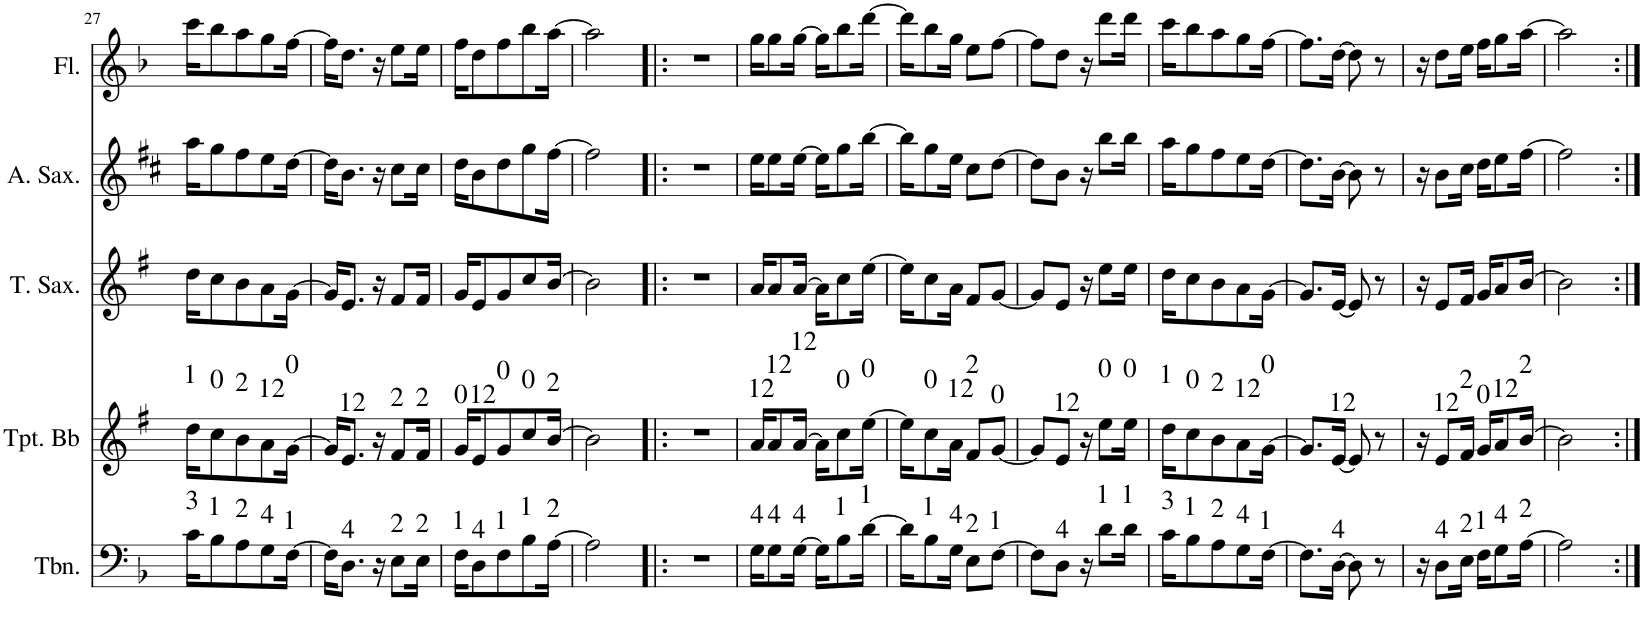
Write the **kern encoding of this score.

**kern	**kern	**kern	**kern	**kern
*part5	*part4	*part3	*part2	*part1
*staff5	*staff4	*staff3	*staff2	*staff1
*I"Trombone	*I"Trompete Bb	*I"Tenor Saxophone	*I"Alto Saxophone	*I"Flute
*I'Tbn.	*I'Tpt. Bb	*I'T. Sax.	*I'A. Sax.	*I'Fl.
!!LO:PB:g=z
*clefF4	*clefG2	*clefG2	*clefG2	*clefG2
*	*Trd1c2	*Trd8c14	*Trd5c9	*
*k[b-]	*k[f#]	*k[f#]	*k[f#c#]	*k[b-]
*M2/4	*M2/4	*M2/4	*M2/4	*M2/4
=27	=27	=27	=27	=27
!	!LO:TX:a:t=1	!	!	!
!LO:TX:a:t=3	!	!	!	!
16c\KL	16dd\KL	16dd\KL	16aa\KL	16ccc\KL
!	!LO:TX:a:t=0	!	!	!
!LO:TX:a:t=1	!	!	!	!
8B-\	8cc\	8cc\	8gg\	8bb-\
!	!LO:TX:a:t=2	!	!	!
!LO:TX:a:t=2	!	!	!	!
8A\	8b\	8b\	8ff#\	8aa\
!	!LO:TX:a:t=12	!	!	!
!LO:TX:a:t=4	!	!	!	!
8G\	8a\	8a\	8ee\	8gg\
!	!LO:TX:a:t=0	!	!	!
!LO:TX:a:t=1	!	!	!	!
[16F\Jk	[16g\Jk	[16g\Jk	[16dd\Jk	[16ff\Jk
=28	=28	=28	=28	=28
16F\KL]	16g/KL]	16g/KL]	16dd\KL]	16ff\KL]
!	!LO:TX:a:t=12	!	!	!
!LO:TX:a:t=4	!	!	!	!
8.D\J	8.e/J	8.e/J	8.b\J	8.dd\J
16r	16r	16r	16r	16r
!	!LO:TX:a:t=2	!	!	!
!LO:TX:a:t=2	!	!	!	!
8E\L	8f#/L	8f#/L	8cc#\L	8ee\L
!	!LO:TX:a:t=2	!	!	!
!LO:TX:a:t=2	!	!	!	!
16E\Jk	16f#/Jk	16f#/Jk	16cc#\Jk	16ee\Jk
=29	=29	=29	=29	=29
!	!LO:TX:a:t=0	!	!	!
!LO:TX:a:t=1	!	!	!	!
16F\KL	16g/KL	16g/KL	16dd\KL	16ff\KL
!	!LO:TX:a:t=12	!	!	!
!LO:TX:a:t=4	!	!	!	!
8D\	8e/	8e/	8b\	8dd\
!	!LO:TX:a:t=0	!	!	!
!LO:TX:a:t=1	!	!	!	!
8F\	8g/	8g/	8dd\	8ff\
!	!LO:TX:a:t=0	!	!	!
!LO:TX:a:t=1	!	!	!	!
8B-\	8cc/	8cc/	8gg\	8bb-\
!	!LO:TX:a:t=2	!	!	!
!LO:TX:a:t=2	!	!	!	!
[16A\Jk	[16b/Jk	[16b/Jk	[16ff#\Jk	[16aa\Jk
=30	=30	=30	=30	=30
2A\]	2b\]	2b\]	2ff#\]	2aa\]
=31!|:	=31!|:	=31!|:	=31!|:	=31!|:
2r	2r	2r	2r	2r
=32	=32	=32	=32	=32
!	!LO:TX:a:t=12	!	!	!
!LO:TX:a:t=4	!	!	!	!
16G\KL	16a/KL	16a/KL	16ee\KL	16gg\KL
!	!LO:TX:a:t=12	!	!	!
!LO:TX:a:t=4	!	!	!	!
8G\	8a/	8a/	8ee\	8gg\
!	!LO:TX:a:t=12	!	!	!
!LO:TX:a:t=4	!	!	!	!
[16G\Jk	[16a/Jk	[16a/Jk	[16ee\Jk	[16gg\Jk
16G\KL]	16a\KL]	16a\KL]	16ee\KL]	16gg\KL]
!	!LO:TX:a:t=0	!	!	!
!LO:TX:a:t=1	!	!	!	!
8B-\	8cc\	8cc\	8gg\	8bb-\
!	!LO:TX:a:t=0	!	!	!
!LO:TX:a:t=1	!	!	!	!
[16d\Jk	[16ee\Jk	[16ee\Jk	[16bb\Jk	[16ddd\Jk
=33	=33	=33	=33	=33
16d\KL]	16ee\KL]	16ee\KL]	16bb\KL]	16ddd\KL]
!	!LO:TX:a:t=0	!	!	!
!LO:TX:a:t=1	!	!	!	!
8B-\	8cc\	8cc\	8gg\	8bb-\
!	!LO:TX:a:t=12	!	!	!
!LO:TX:a:t=4	!	!	!	!
16G\Jk	16a\Jk	16a\Jk	16ee\Jk	16gg\Jk
!	!LO:TX:a:t=2	!	!	!
!LO:TX:a:t=2	!	!	!	!
8E\L	8f#/L	8f#/L	8cc#\L	8ee\L
!	!LO:TX:a:t=0	!	!	!
!LO:TX:a:t=1	!	!	!	!
[8F\J	[8g/J	[8g/J	[8dd\J	[8ff\J
=34	=34	=34	=34	=34
8F\L]	8g/L]	8g/L]	8dd\L]	8ff\L]
!	!LO:TX:a:t=12	!	!	!
!LO:TX:a:t=4	!	!	!	!
8D\J	8e/J	8e/J	8b\J	8dd\J
16r	16r	16r	16r	16r
!	!LO:TX:a:t=0	!	!	!
!LO:TX:a:t=1	!	!	!	!
8d\L	8ee\L	8ee\L	8bb\L	8ddd\L
!	!LO:TX:a:t=0	!	!	!
!LO:TX:a:t=1	!	!	!	!
16d\Jk	16ee\Jk	16ee\Jk	16bb\Jk	16ddd\Jk
=35	=35	=35	=35	=35
!	!LO:TX:a:t=1	!	!	!
!LO:TX:a:t=3	!	!	!	!
16c\KL	16dd\KL	16dd\KL	16aa\KL	16ccc\KL
!	!LO:TX:a:t=0	!	!	!
!LO:TX:a:t=1	!	!	!	!
8B-\	8cc\	8cc\	8gg\	8bb-\
!	!LO:TX:a:t=2	!	!	!
!LO:TX:a:t=2	!	!	!	!
8A\	8b\	8b\	8ff#\	8aa\
!	!LO:TX:a:t=12	!	!	!
!LO:TX:a:t=4	!	!	!	!
8G\	8a\	8a\	8ee\	8gg\
!	!LO:TX:a:t=0	!	!	!
!LO:TX:a:t=1	!	!	!	!
[16F\Jk	[16g\Jk	[16g\Jk	[16dd\Jk	[16ff\Jk
=36	=36	=36	=36	=36
8.F\L]	8.g/L]	8.g/L]	8.dd\L]	8.ff\L]
!	!LO:TX:a:t=12	!	!	!
!LO:TX:a:t=4	!	!	!	!
[16D\Jk	[16e/Jk	[16e/Jk	[16b\Jk	[16dd\Jk
8D\]	8e/]	8e/]	8b\]	8dd\]
8r	8r	8r	8r	8r
=37	=37	=37	=37	=37
16r	16r	16r	16r	16r
!	!LO:TX:a:t=12	!	!	!
!LO:TX:a:t=4	!	!	!	!
8D\L	8e/L	8e/L	8b\L	8dd\L
!	!LO:TX:a:t=2	!	!	!
!LO:TX:a:t=2	!	!	!	!
16E\Jk	16f#/Jk	16f#/Jk	16cc#\Jk	16ee\Jk
!	!LO:TX:a:t=0	!	!	!
!LO:TX:a:t=1	!	!	!	!
16F\KL	16g/KL	16g/KL	16dd\KL	16ff\KL
!	!LO:TX:a:t=12	!	!	!
!LO:TX:a:t=4	!	!	!	!
8G\	8a/	8a/	8ee\	8gg\
!	!LO:TX:a:t=2	!	!	!
!LO:TX:a:t=2	!	!	!	!
[16A\Jk	[16b/Jk	[16b/Jk	[16ff#\Jk	[16aa\Jk
=38	=38	=38	=38	=38
2A\]	2b\]	2b\]	2ff#\]	2aa\]
=:|!	=:|!	=:|!	=:|!	=:|!
*-	*-	*-	*-	*-
